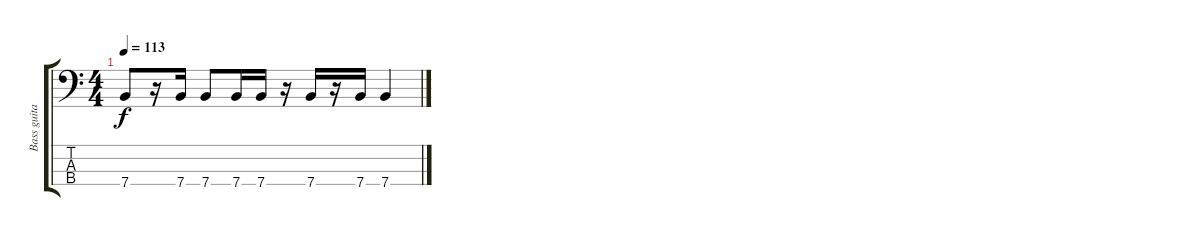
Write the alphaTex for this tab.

\track ("Bass guitar" "Bass guita") {instrument electricbassfinger}
\staff {score tabs}
\tuning (G2 D2 A1 E1) {hide}
\ts (4 4)
\tempo 113
\clef f4
\ks c
7.4.8{dy f} r.16 7.4.16 7.4.8 7.4.16 7.4.16 r.16 7.4.16 r.16 7.4.16 7.4.4
